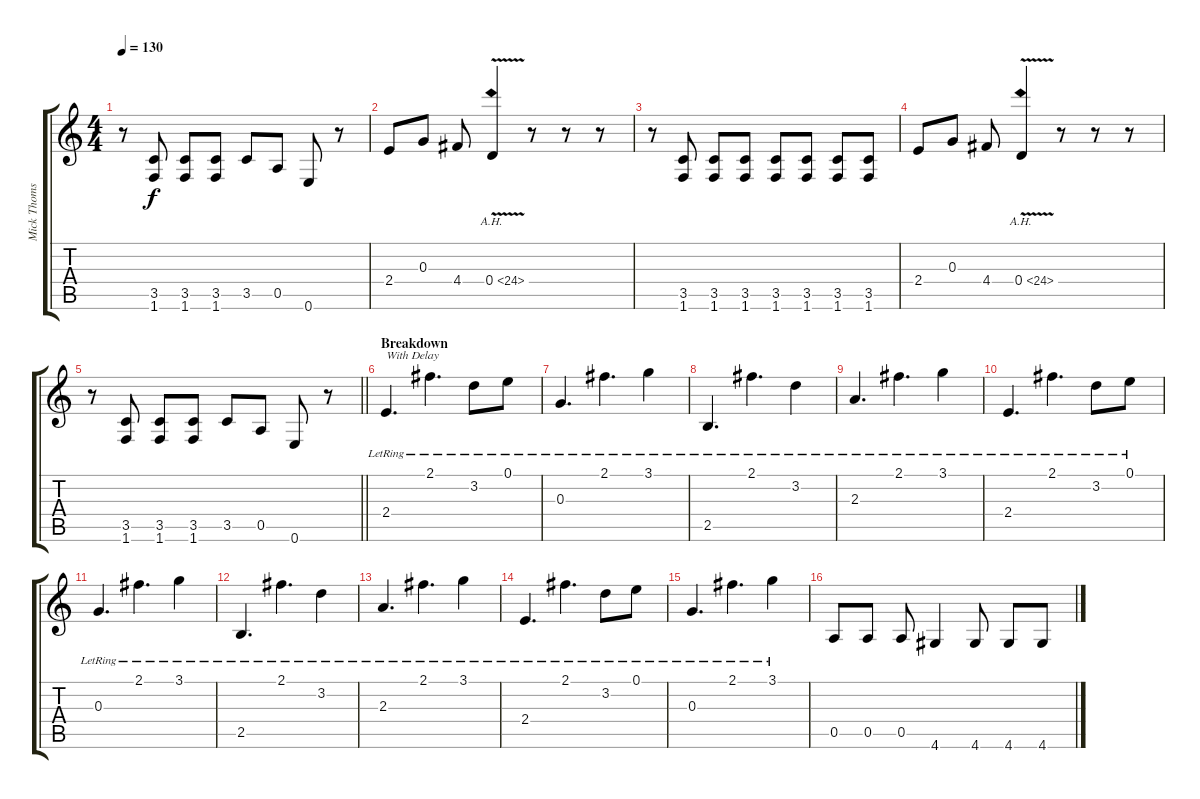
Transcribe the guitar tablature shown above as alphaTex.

\track ("Mick Thomson" "Mick Thoms") {instrument overdrivenguitar}
\staff {score tabs}
\tuning (E4 B3 G3 D3 A2 E2) {hide}
\ts (4 4)
\tempo 130
\clef g2
\ks c
r.8{dy f} (3.5 1.6).8 (3.5 1.6).8 (3.5 1.6).8 3.5.8 0.5.8 0.6.8 r.8 |
2.4.8 0.3.8 4.4.8 0.4{ah 24 v}.4 r.8 r.8 r.8 |
r.8 (3.5 1.6).8 (3.5 1.6).8 (3.5 1.6).8 (3.5 1.6).8 (3.5 1.6).8 (3.5 1.6).8 (3.5 1.6).8 |
2.4.8 0.3.8 4.4.8 0.4{ah 24 v}.4 r.8 r.8 r.8 |
\barLineRight lightlight
r.8 (3.5 1.6).8 (3.5 1.6).8 (3.5 1.6).8 3.5.8 0.5.8 0.6.8 r.8 |
\section ("" "Breakdown")
2.4{lr}.4{d txt "With Delay" instrument overdrivenguitar} 2.1{lr}.4{d} 3.2{lr}.8 0.1{lr}.8 |
0.3{lr}.4{d} 2.1{lr}.4{d} 3.1{lr}.4 |
2.5{lr}.4{d} 2.1{lr}.4{d} 3.2{lr}.4 |
2.3{lr}.4{d} 2.1{lr}.4{d} 3.1{lr}.4 |
2.4{lr}.4{d} 2.1{lr}.4{d} 3.2{lr}.8 0.1{lr}.8 |
0.3{lr}.4{d} 2.1{lr}.4{d} 3.1{lr}.4 |
2.5{lr}.4{d} 2.1{lr}.4{d} 3.2{lr}.4 |
2.3{lr}.4{d} 2.1{lr}.4{d} 3.1{lr}.4 |
2.4{lr}.4{d} 2.1{lr}.4{d} 3.2{lr}.8 0.1{lr}.8 |
0.3{lr}.4{d} 2.1{lr}.4{d} 3.1{lr}.4 |
0.5.8{instrument overdrivenguitar} 0.5.8 0.5.8 4.6.4 4.6.8 4.6.8 4.6.8
